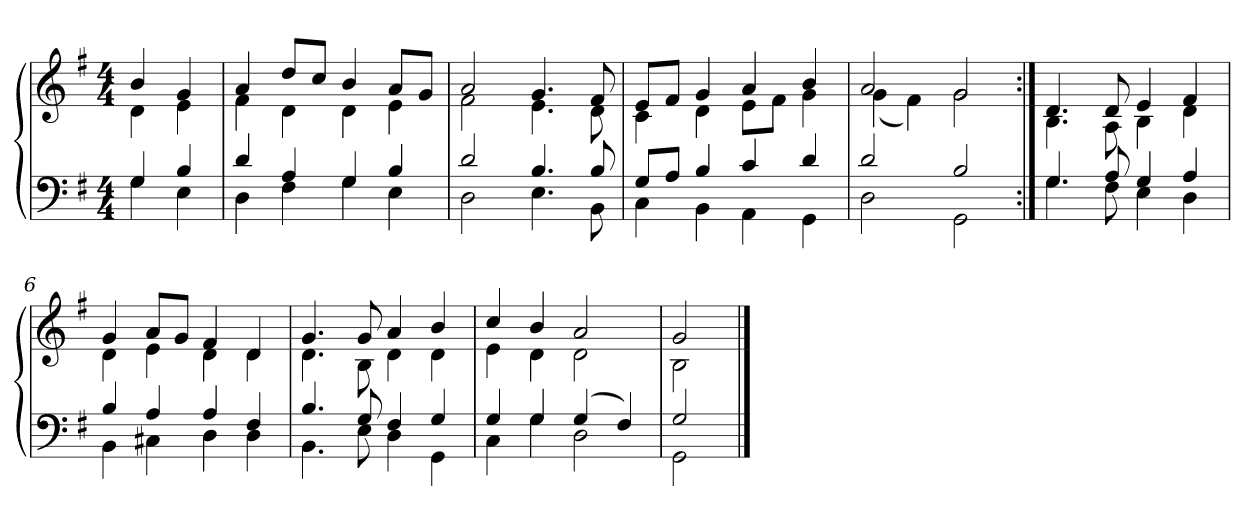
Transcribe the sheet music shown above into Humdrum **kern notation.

**kern	**kern
*part1	*part1
*staff2	*staff1
*clefF4	*clefG2
*k[f#]	*k[f#]
*G:	*G:
*M4/4	*M4/4
=	=
*^	*^
4G	4G	4b	4d
4B	4E	4g	4e
=1	=1	=1	=1
4d	4D	4a	4f#
4A	4F#	8ddL	4d
.	.	8ccJ	.
4G	4G	4b	4d
4B	4E	8aL	4e
.	.	8gJ	.
=2	=2	=2	=2
2d	2D	2a	2f#
4.B	4.E	4.g	4.e
8B	8BB	8f#	8d
=3	=3	=3	=3
8GL	4C	8eL	4c
8AJ	.	8f#J	.
4B	4BB	4g	4d
4c	4AA	4a	8eL
.	.	.	8f#J
4d	4GG	4b	4g
=4	=4	=4	=4
2d	2D	2a	(4g
.	.	.	4f#)
2B	2GG	2g	2g
=5:|!	=5:|!	=5:|!	=5:|!
4.G	4.G	4.d	4.B
8A	8F#	8d	8A
4G	4E	4e	4B
4A	4D	4f#	4d
=6	=6	=6	=6
4B	4BB	4g	4d
4A	4C#X	8aL	4e
.	.	8gJ	.
4A	4D	4f#	4d
4F#	4D	4d	4d
=7	=7	=7	=7
4.B	4.BB	4.g	4.d
8G	8E	8g	8B
4F#	4D	4a	4d
4G	4GG	4b	4d
=8	=8	=8	=8
4G	4C	4cc	4e
4G	4G	4b	4d
(4G	2D	2a	2d
4F#)	.	.	.
=9	=9	=9	=9
2G	2GG	2g	2B
*v	*v	*	*
*	*v	*v
==	==
*-	*-
